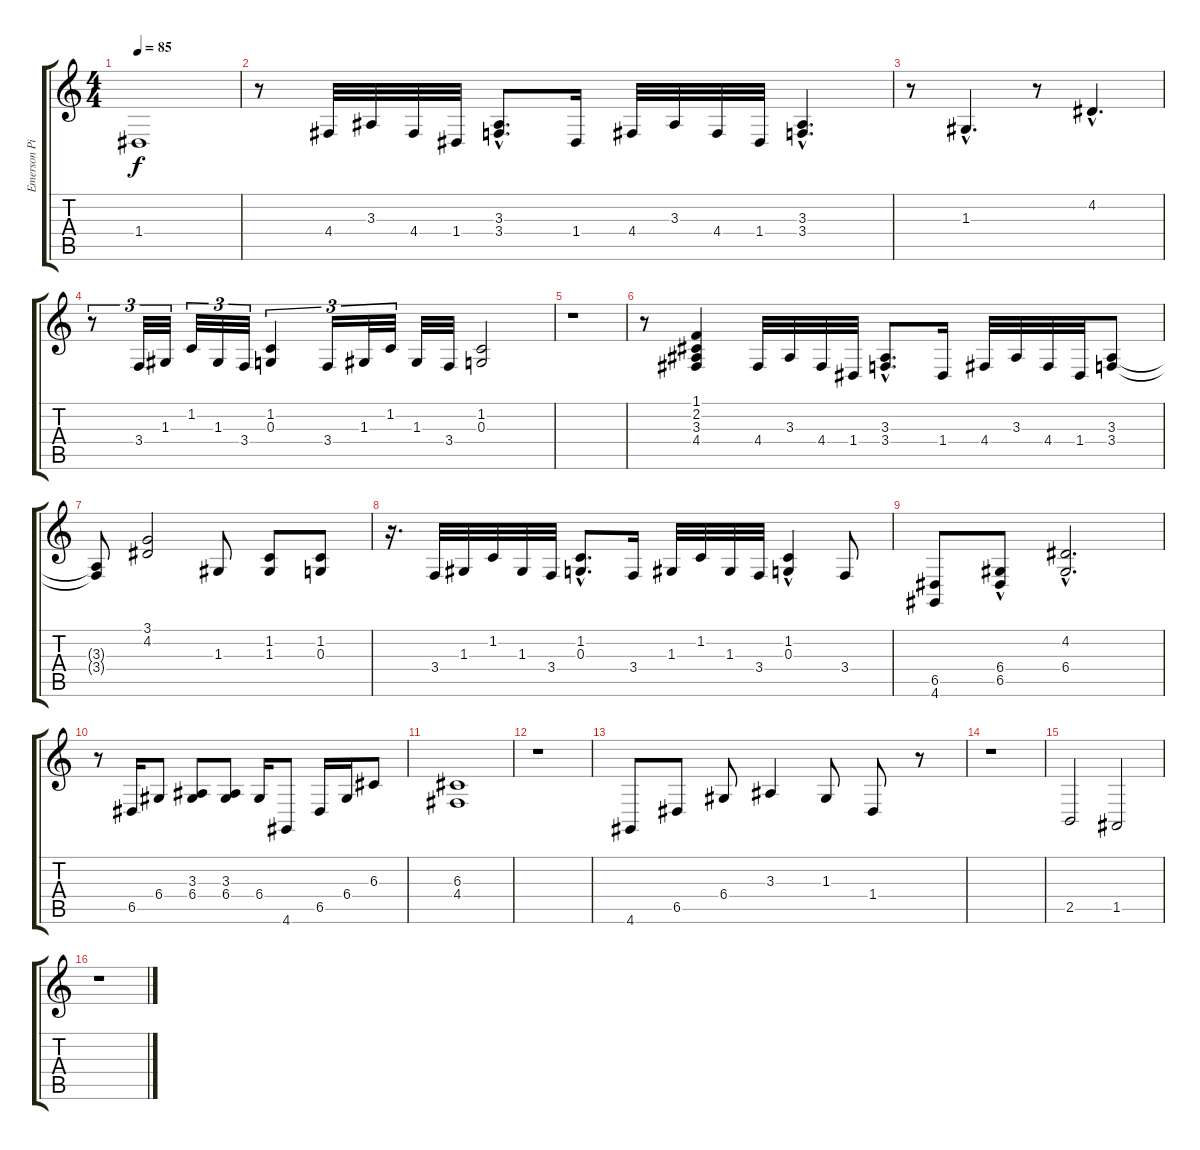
\track ("Emerson Piano LH" "Emerson Pi") {instrument acousticgrandpiano}
\staff {score tabs}
\tuning (E4 B3 G3 D3 A2 E2) {hide}
\ts (4 4)
\tempo 85
\clef g2
\ks c
1.4.1{dy f} |
r.8 4.4.32 3.3.32 4.4.32 1.4.32 (3.3{hac} 3.4{hac}).8{d} 1.4.16 4.4.32 3.3.32 4.4.32 1.4.32 (3.3{hac} 3.4{hac}).4{d} |
r.8 1.3{hac}.4{d} r.8 4.2{hac}.4{d} |
r.8{tu (3 2)} 3.4.32{tu (3 2)} 1.3.32{tu (3 2)} 1.2.32{tu (3 2)} 1.3.32{tu (3 2)} 3.4.32{tu (3 2)} (1.2 0.3).4{tu (3 2)} 3.4.16{tu (3 2)} 1.3.32{tu (3 2)} 1.2.32{tu (3 2)} 1.3.32 3.4.32 (1.2 0.3).2 |
r.1 |
r.8 (1.1 2.2 3.3 4.4).4 4.4.32 3.3.32 4.4.32 1.4.32 (3.3{hac} 3.4{hac}).8{d} 1.4.16 4.4.32 3.3.32 4.4.32 1.4.32 (3.3 3.4).8 |
(3.3{t} 3.4{t}).8 (3.1 4.2).2 1.3.8 (1.2 1.3).8 (1.2 0.3).8 |
r.16{d} 3.4.32 1.3.32 1.2.32 1.3.32 3.4.32 (1.2{hac} 0.3{hac}).8{d} 3.4.16 1.3.32 1.2.32 1.3.32 3.4.32 (1.2{hac} 0.3).4 3.4.8 |
(6.5 4.6).8 (6.4 6.5{hac}).8 (4.2 6.4{hac}).2{d} |
r.8 6.5.16 6.4.8 (3.3 6.4).8 (3.3 6.4).8 6.4.16 4.6.8 6.5.16 6.4.16 6.3.8 |
(6.3 4.4).1 |
r.1 |
4.6.8 6.5.8 6.4.8 3.3.4 1.3.8 1.4.8 r.8 |
r.1 |
2.5.2 1.5.2 |
r.1
